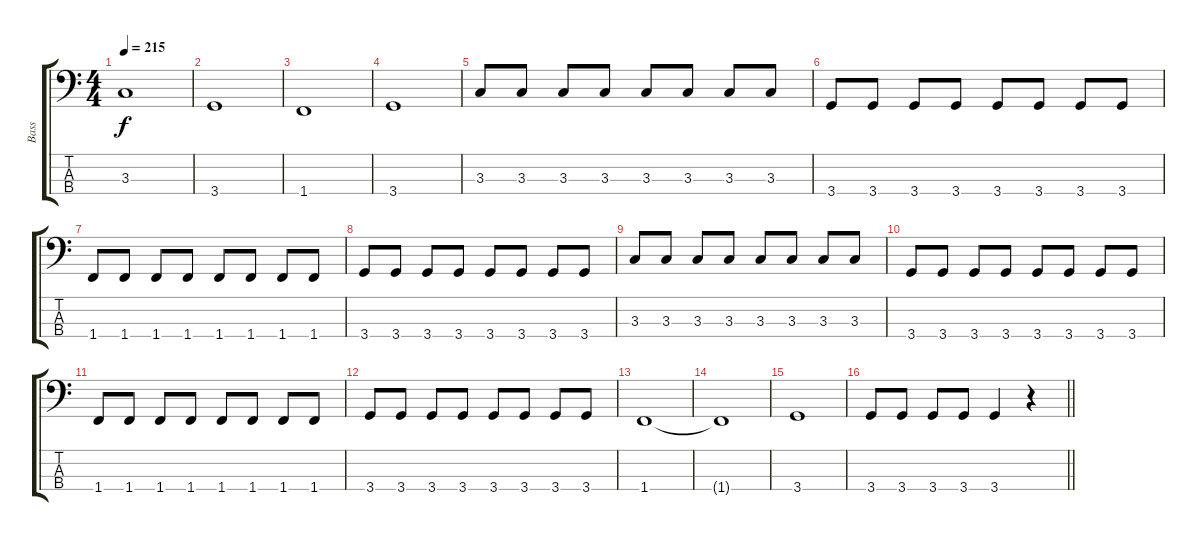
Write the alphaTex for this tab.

\track ("Bass" "Bass") {instrument electricbasspick}
\staff {score tabs}
\tuning (G2 D2 A1 E1) {hide}
\ts (4 4)
\tempo 215
\clef f4
\ks c
3.3.1{dy f} |
3.4.1 |
1.4.1 |
3.4.1 |
3.3.8 3.3.8 3.3.8 3.3.8 3.3.8 3.3.8 3.3.8 3.3.8 |
3.4.8 3.4.8 3.4.8 3.4.8 3.4.8 3.4.8 3.4.8 3.4.8 |
1.4.8 1.4.8 1.4.8 1.4.8 1.4.8 1.4.8 1.4.8 1.4.8 |
3.4.8 3.4.8 3.4.8 3.4.8 3.4.8 3.4.8 3.4.8 3.4.8 |
3.3.8 3.3.8 3.3.8 3.3.8 3.3.8 3.3.8 3.3.8 3.3.8 |
3.4.8 3.4.8 3.4.8 3.4.8 3.4.8 3.4.8 3.4.8 3.4.8 |
1.4.8 1.4.8 1.4.8 1.4.8 1.4.8 1.4.8 1.4.8 1.4.8 |
3.4.8 3.4.8 3.4.8 3.4.8 3.4.8 3.4.8 3.4.8 3.4.8 |
1.4.1 |
1.4{t}.1 |
3.4.1 |
\barLineRight lightlight
3.4.8 3.4.8 3.4.8 3.4.8 3.4.4 r.4
